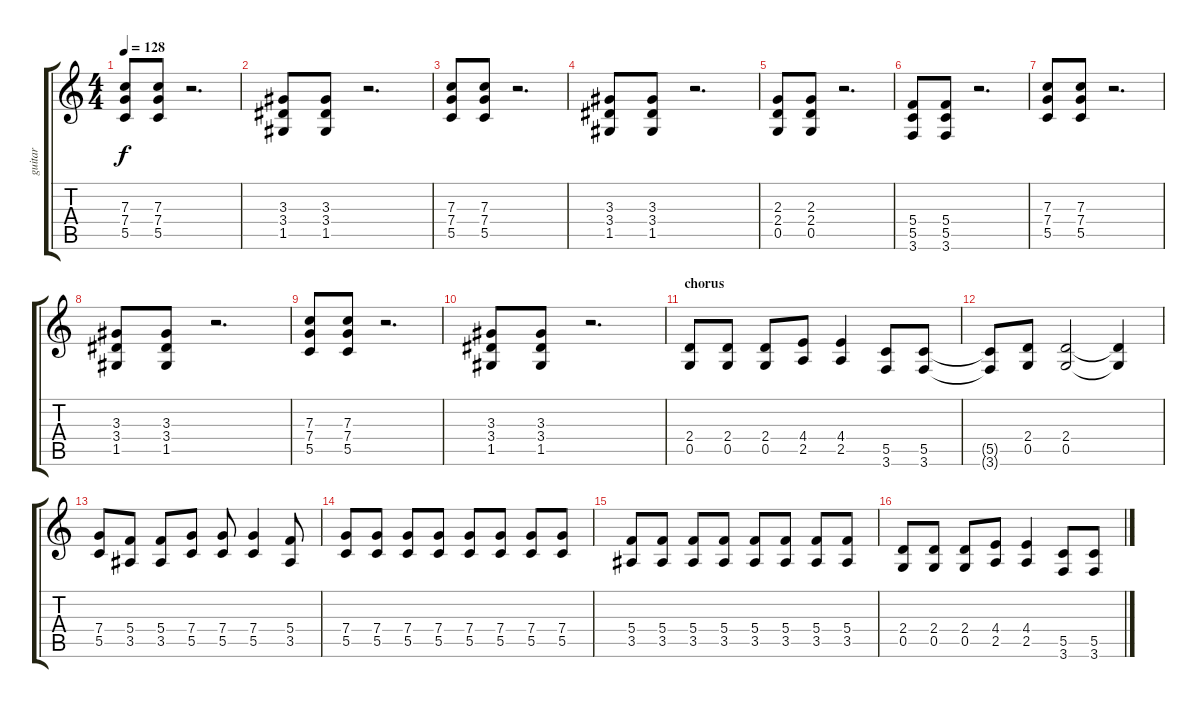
\track ("guitar" "guitar") {instrument distortionguitar}
\staff {score tabs}
\tuning (D4 A3 F3 C3 G2 D2) {hide}
\ts (4 4)
\tempo 128
\clef g2
\ks c
(7.3 7.4 5.5).8{dy f} (7.3 7.4 5.5).8 r.2{d} |
(3.3 3.4 1.5).8 (3.3 3.4 1.5).8 r.2{d} |
(7.3 7.4 5.5).8 (7.3 7.4 5.5).8 r.2{d} |
(3.3 3.4 1.5).8 (3.3 3.4 1.5).8 r.2{d} |
(2.3 2.4 0.5).8 (2.3 2.4 0.5).8 r.2{d} |
(5.4 5.5 3.6).8 (5.4 5.5 3.6).8 r.2{d} |
(7.3 7.4 5.5).8 (7.3 7.4 5.5).8 r.2{d} |
(3.3 3.4 1.5).8 (3.3 3.4 1.5).8 r.2{d} |
(7.3 7.4 5.5).8 (7.3 7.4 5.5).8 r.2{d} |
(3.3 3.4 1.5).8 (3.3 3.4 1.5).8 r.2{d} |
\section ("" "chorus")
(2.4 0.5).8 (2.4 0.5).8 (2.4 0.5).8 (4.4 2.5).8 (4.4 2.5).4 (5.5 3.6).8 (5.5 3.6).8 |
(5.5{t} 3.6{t}).8 (2.4 0.5).8 (2.4 0.5).2 (2.4{t} 0.5{t}).4 |
(7.4 5.5).8 (5.4 3.5).8 (5.4 3.5).8 (7.4 5.5).8 (7.4 5.5).8 (7.4 5.5).4 (5.4 3.5).8 |
(7.4 5.5).8 (7.4 5.5).8 (7.4 5.5).8 (7.4 5.5).8 (7.4 5.5).8 (7.4 5.5).8 (7.4 5.5).8 (7.4 5.5).8 |
(5.4 3.5).8 (5.4 3.5).8 (5.4 3.5).8 (5.4 3.5).8 (5.4 3.5).8 (5.4 3.5).8 (5.4 3.5).8 (5.4 3.5).8 |
(2.4 0.5).8 (2.4 0.5).8 (2.4 0.5).8 (4.4 2.5).8 (4.4 2.5).4 (5.5 3.6).8 (5.5 3.6).8
